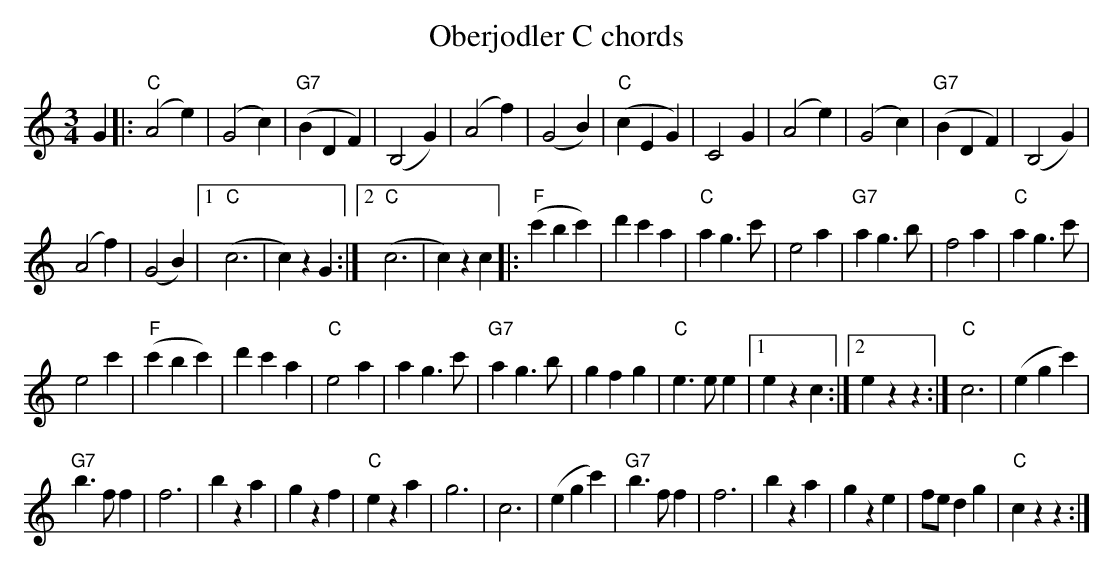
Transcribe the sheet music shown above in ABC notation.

X:1
T: Oberjodler C chords
M:3/4
L:1/4
K:C %%MIDI gchordon
G |: ("C"A2e) | (G2c) | ("G7"BDF) | (B,2G) | (A2f) | (G2B) | ("C"cEG) | C2G | (A2e) | (G2c) | ("G7"BDF) | (B,2G) |
(A2f) | (G2B) |1 ("C"c3 | c)zG :|2 ("C"c3 | c) zc |: ("F"c'bc') | d'c'a | "C"ag>c' | e2a | "G7"ag>b | f2a | "C"ag>c' |
e2c' | ("F"c'bc') | d'c'a | "C"e2a | ag>c' | "G7"ag>b | gfg | "C"e>ee |1 ezc :|2 ezz :| "C"c3 | (egc') |
"G7"b>ff | f3 | bza | gzf | "C"eza | g3 | c3 | (egc') | "G7"b>ff | f3 | bza | gze | f/e/ dg | "C"czz :|
